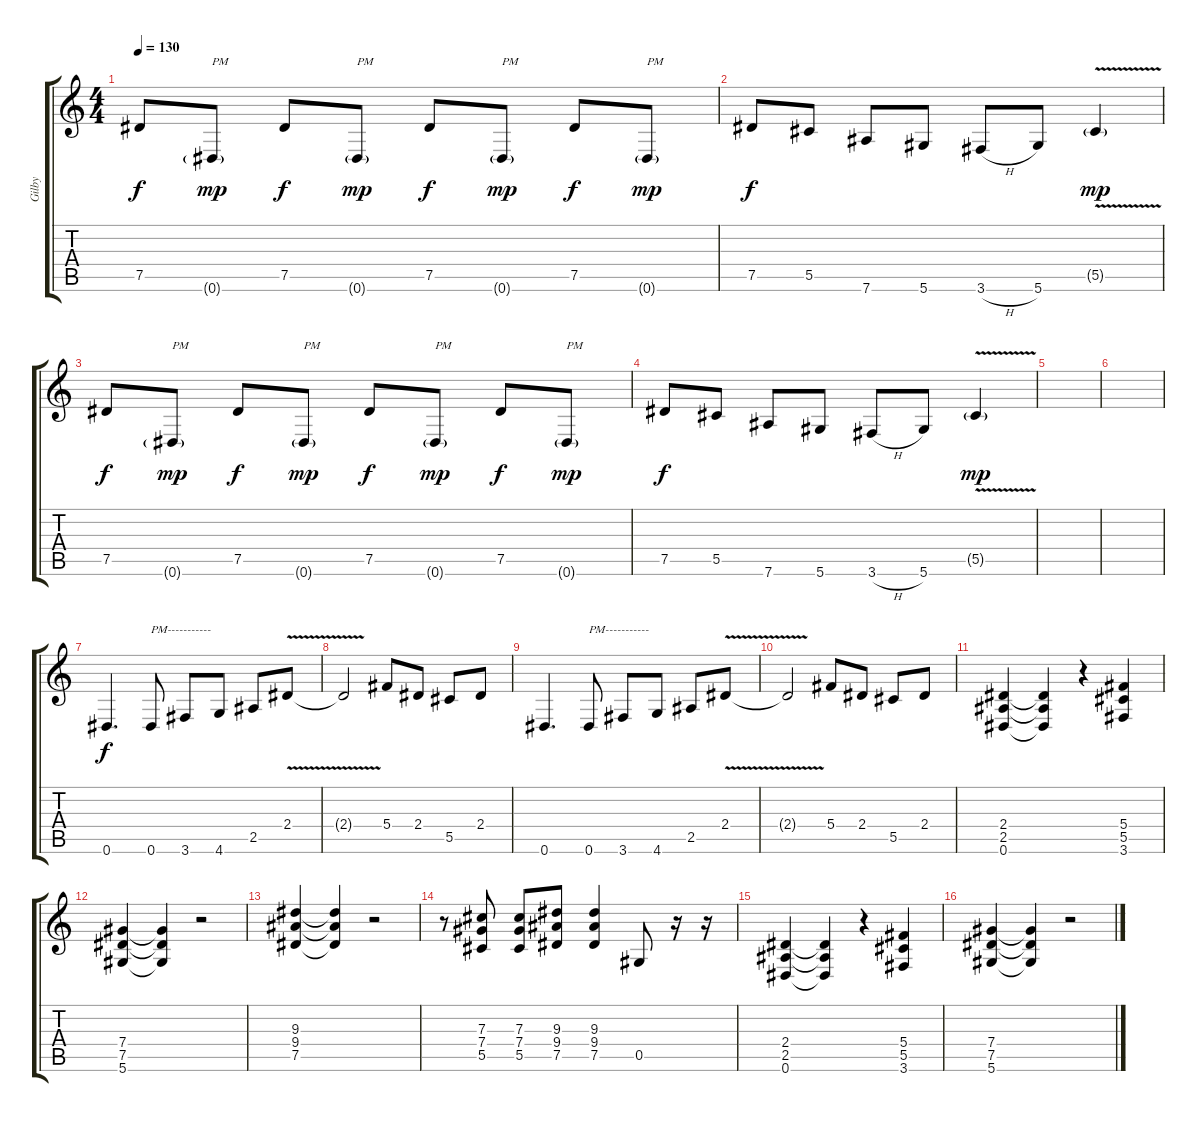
\track ("Gilby" "Gilby") {instrument distortionguitar}
\staff {score tabs}
\tuning (Eb4 Bb3 Gb3 Db3 Ab2 Eb2) {hide}
\ts (4 4)
\tempo 130
\clef g2
\ks c
7.5.8{dy f} 0.6{g}.8{txt "PM" dy mp} 7.5.8{dy f} 0.6{g}.8{txt "PM" dy mp} 7.5.8{dy f} 0.6{g}.8{txt "PM" dy mp} 7.5.8{dy f} 0.6{g}.8{txt "PM" dy mp} |
7.5.8{dy f} 5.5.8 7.6.8 5.6.8 3.6{h}.8 5.6.8 5.5{v g}.4{dy mp} |
7.5.8{dy f} 0.6{g}.8{txt "PM" dy mp} 7.5.8{dy f} 0.6{g}.8{txt "PM" dy mp} 7.5.8{dy f} 0.6{g}.8{txt "PM" dy mp} 7.5.8{dy f} 0.6{g}.8{txt "PM" dy mp} |
7.5.8{dy f} 5.5.8 7.6.8 5.6.8 3.6{h}.8 5.6.8 5.5{v g}.4{dy mp} |
|
|
0.6.4{d dy f} 0.6.8{txt "PM-----------"} 3.6.8 4.6.8 2.5.8 2.4{v}.8 |
2.4{t}.2 5.4.8 2.4.8 5.5.8 2.4.8 |
0.6.4{d} 0.6.8{txt "PM-----------"} 3.6.8 4.6.8 2.5.8 2.4{v}.8 |
2.4{t}.2 5.4.8 2.4.8 5.5.8 2.4.8 |
(2.4 2.5 0.6).4 (2.4{t} 2.5{t} 0.6{t}).4 r.4 (5.4 5.5 3.6).4 |
(7.4 7.5 5.6).4 (7.4{t} 7.5{t} 5.6{t}).4 r.2 |
(9.3 9.4 7.5).4 (9.3{t} 9.4{t} 7.5{t}).4 r.2 |
r.8 (7.3 7.4 5.5).8 (7.3 7.4 5.5).8 (9.3 9.4 7.5).8 (9.3 9.4 7.5).4 0.5.8 r.16 r.16 |
(2.4 2.5 0.6).4 (2.4{t} 2.5{t} 0.6{t}).4 r.4 (5.4 5.5 3.6).4 |
(7.4 7.5 5.6).4 (7.4{t} 7.5{t} 5.6{t}).4 r.2
